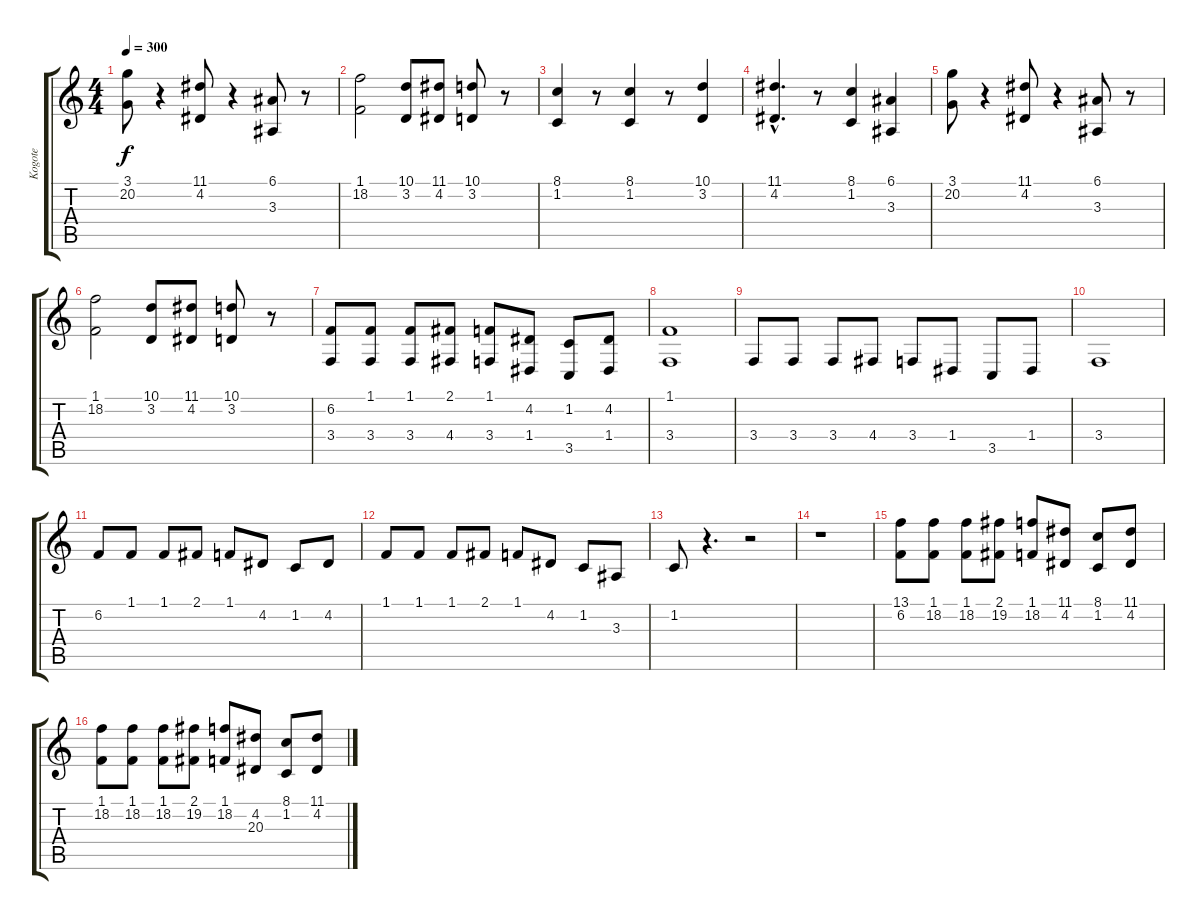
\track ("Kogote" "Kogote") {instrument brasssection}
\staff {score tabs}
\tuning (E4 B3 G3 D3 A2 E2) {hide}
\ts (4 4)
\tempo 300
\clef g2
\ks c
(3.1 20.2).8{dy f} r.4 (11.1 4.2).8 r.4 (6.1 3.3).8 r.8 |
(1.1 18.2).2 (10.1 3.2).8 (11.1 4.2).8 (10.1 3.2).8 r.8 |
(8.1 1.2).4 r.8 (8.1 1.2).4 r.8 (10.1 3.2).4 |
(11.1{hac} 4.2{hac}).4{d} r.8 (8.1 1.2).4 (6.1 3.3).4 |
(3.1 20.2).8 r.4 (11.1 4.2).8 r.4 (6.1 3.3).8 r.8 |
(1.1 18.2).2 (10.1 3.2).8 (11.1 4.2).8 (10.1 3.2).8 r.8 |
(6.2 3.4).8 (1.1 3.4).8 (1.1 3.4).8 (2.1 4.4).8 (1.1 3.4).8 (4.2 1.4).8 (1.2 3.5).8 (4.2 1.4).8 |
(1.1 3.4).1 |
3.4.8 3.4.8 3.4.8 4.4.8 3.4.8 1.4.8 3.5.8 1.4.8 |
3.4.1 |
6.2.8 1.1.8 1.1.8 2.1.8 1.1.8 4.2.8 1.2.8 4.2.8 |
1.1.8 1.1.8 1.1.8 2.1.8 1.1.8 4.2.8 1.2.8 3.3.8 |
1.2.8 r.4{d} r.2 |
r.1 |
(13.1 6.2).8 (1.1 18.2).8 (1.1 18.2).8 (2.1 19.2).8 (1.1 18.2).8 (11.1 4.2).8 (8.1 1.2).8 (11.1 4.2).8 |
(1.1 18.2).8 (1.1 18.2).8 (1.1 18.2).8 (2.1 19.2).8 (1.1 18.2).8 (4.2 20.3).8 (8.1 1.2).8 (11.1 4.2).8
